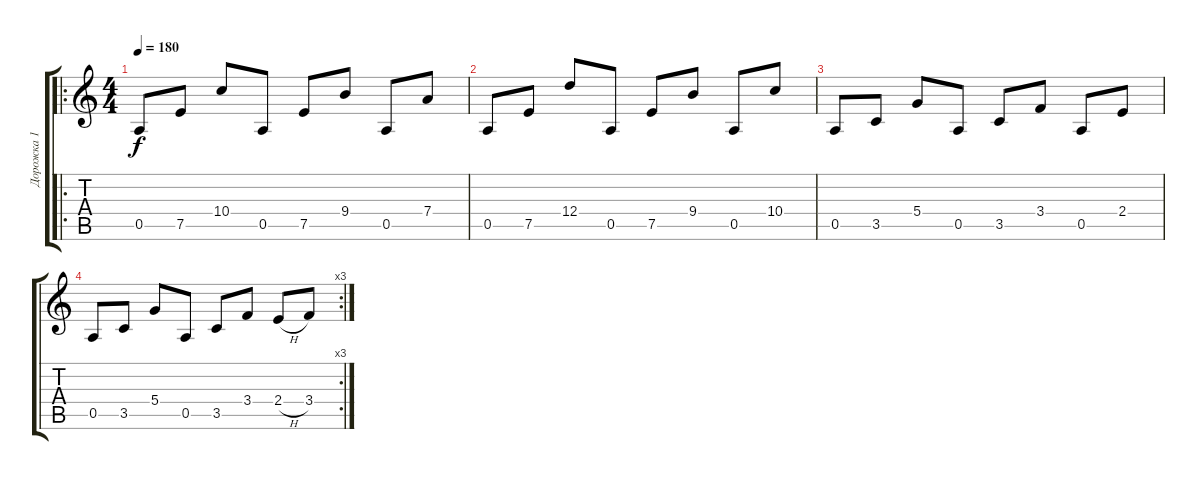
\track ("Дорожка 1" "Дорожка 1") {instrument distortionguitar}
\staff {score tabs}
\tuning (E4 B3 G3 D3 A2 E2) {hide}
\ro
\ts (4 4)
\tempo 180
\clef g2
\ks c
0.5.8{dy f} 7.5.8 10.4.8 0.5.8 7.5.8 9.4.8 0.5.8 7.4.8 |
0.5.8 7.5.8 12.4.8 0.5.8 7.5.8 9.4.8 0.5.8 10.4.8 |
0.5.8 3.5.8 5.4.8 0.5.8 3.5.8 3.4.8 0.5.8 2.4.8 |
\rc 3
0.5.8 3.5.8 5.4.8 0.5.8 3.5.8 3.4.8 2.4{h}.8 3.4.8
